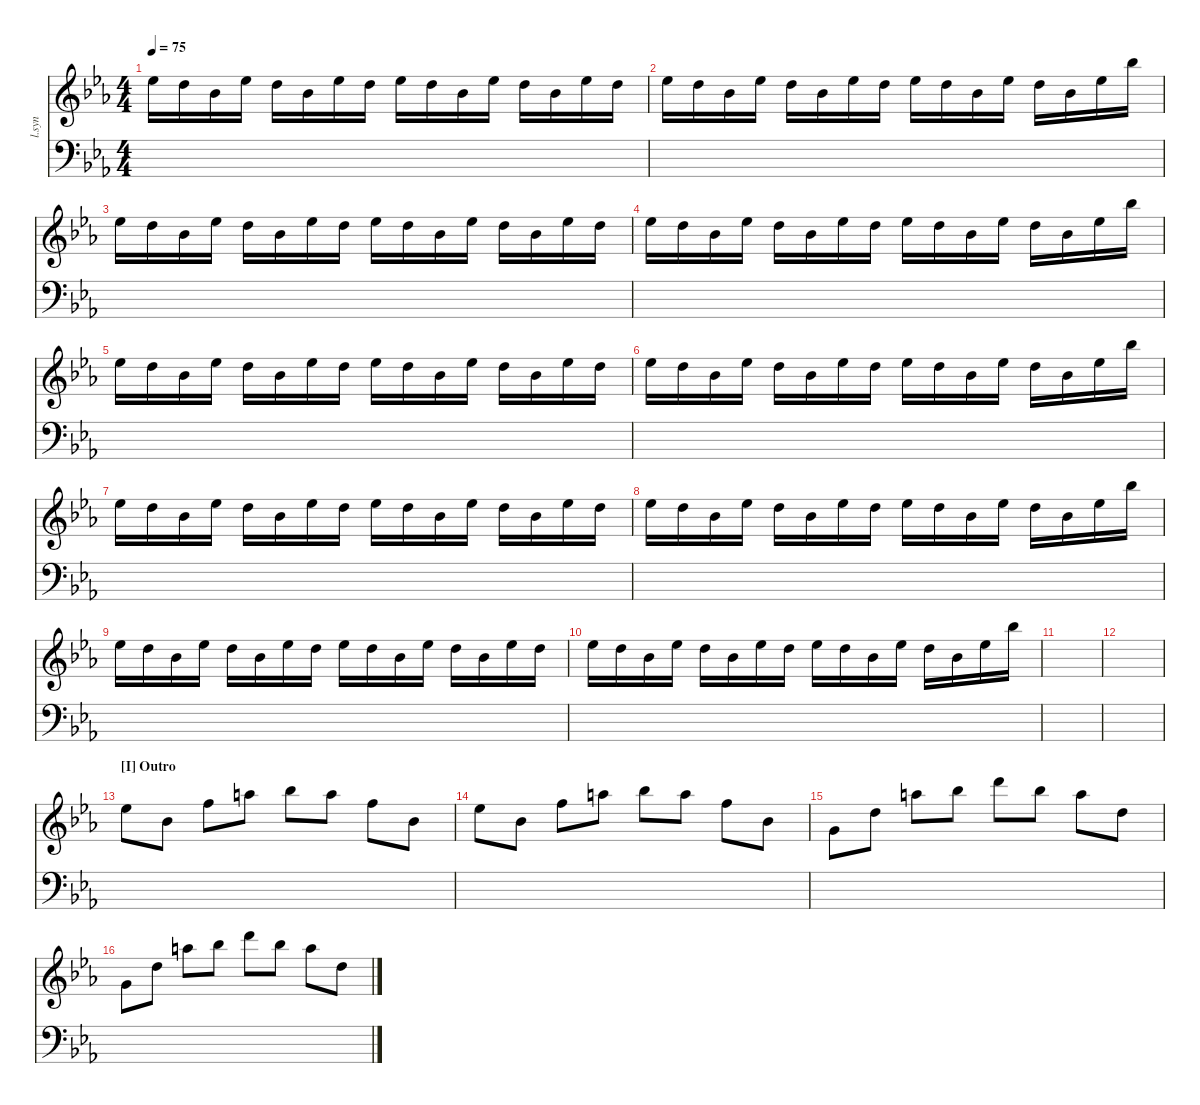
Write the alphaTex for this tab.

\defaultSystemsLayout 4
\hideDynamics
\bracketExtendMode nobrackets
\otherSystemsTrackNameOrientation horizontal
\track ("Lead Synthesizer" "l.syn") {instrument lead7fifths}
\staff {score}
\tuning (E4 B3 G3 D3 A2 E2)
\ts (4 4)
\tempo 75
\clef g2
\ks cminor
11.1{acc b}.16{dy ff beam Down} 10.1{acc forcenatural}.16{beam Down} 6.1{acc b}.16{beam Down} 11.1{acc b}.16{beam Down} 10.1{acc forcenatural}.16{beam Down} 6.1{acc b}.16{beam Down} 11.1{acc b}.16{beam Down} 10.1{acc forcenatural}.16{beam Down} 11.1{acc b}.16{beam Down} 10.1{acc forcenatural}.16{beam Down} 6.1{acc b}.16{beam Down} 11.1{acc b}.16{beam Down} 10.1{acc forcenatural}.16{beam Down} 6.1{acc b}.16{beam Down} 11.1{acc b}.16{beam Down} 10.1{acc forcenatural}.16{beam Down} |
11.1{acc b}.16{beam Down} 10.1{acc forcenatural}.16{beam Down} 6.1{acc b}.16{beam Down} 11.1{acc b}.16{beam Down} 10.1{acc forcenatural}.16{beam Down} 6.1{acc b}.16{beam Down} 11.1{acc b}.16{beam Down} 10.1{acc forcenatural}.16{beam Down} 11.1{acc b}.16{beam Down} 10.1{acc forcenatural}.16{beam Down} 6.1{acc b}.16{beam Down} 11.1{acc b}.16{beam Down} 10.1{acc forcenatural}.16{beam Down} 6.1{acc b}.16{beam Down} 11.1{acc b}.16{beam Down} 18.1{acc b}.16{beam Down} |
11.1{acc b}.16{beam Down} 10.1{acc forcenatural}.16{beam Down} 6.1{acc b}.16{beam Down} 11.1{acc b}.16{beam Down} 10.1{acc forcenatural}.16{beam Down} 6.1{acc b}.16{beam Down} 11.1{acc b}.16{beam Down} 10.1{acc forcenatural}.16{beam Down} 11.1{acc b}.16{beam Down} 10.1{acc forcenatural}.16{beam Down} 6.1{acc b}.16{beam Down} 11.1{acc b}.16{beam Down} 10.1{acc forcenatural}.16{beam Down} 6.1{acc b}.16{beam Down} 11.1{acc b}.16{beam Down} 10.1{acc forcenatural}.16{beam Down} |
11.1{acc b}.16{beam Down} 10.1{acc forcenatural}.16{beam Down} 6.1{acc b}.16{beam Down} 11.1{acc b}.16{beam Down} 10.1{acc forcenatural}.16{beam Down} 6.1{acc b}.16{beam Down} 11.1{acc b}.16{beam Down} 10.1{acc forcenatural}.16{beam Down} 11.1{acc b}.16{beam Down} 10.1{acc forcenatural}.16{beam Down} 6.1{acc b}.16{beam Down} 11.1{acc b}.16{beam Down} 10.1{acc forcenatural}.16{beam Down} 6.1{acc b}.16{beam Down} 11.1{acc b}.16{beam Down} 18.1{acc b}.16{beam Down} |
11.1{acc b}.16{beam Down} 10.1{acc forcenatural}.16{beam Down} 6.1{acc b}.16{beam Down} 11.1{acc b}.16{beam Down} 10.1{acc forcenatural}.16{beam Down} 6.1{acc b}.16{beam Down} 11.1{acc b}.16{beam Down} 10.1{acc forcenatural}.16{beam Down} 11.1{acc b}.16{beam Down} 10.1{acc forcenatural}.16{beam Down} 6.1{acc b}.16{beam Down} 11.1{acc b}.16{beam Down} 10.1{acc forcenatural}.16{beam Down} 6.1{acc b}.16{beam Down} 11.1{acc b}.16{beam Down} 10.1{acc forcenatural}.16{beam Down} |
11.1{acc b}.16{beam Down} 10.1{acc forcenatural}.16{beam Down} 6.1{acc b}.16{beam Down} 11.1{acc b}.16{beam Down} 10.1{acc forcenatural}.16{beam Down} 6.1{acc b}.16{beam Down} 11.1{acc b}.16{beam Down} 10.1{acc forcenatural}.16{beam Down} 11.1{acc b}.16{beam Down} 10.1{acc forcenatural}.16{beam Down} 6.1{acc b}.16{beam Down} 11.1{acc b}.16{beam Down} 10.1{acc forcenatural}.16{beam Down} 6.1{acc b}.16{beam Down} 11.1{acc b}.16{beam Down} 18.1{acc b}.16{beam Down} |
11.1{acc b}.16{beam Down} 10.1{acc forcenatural}.16{beam Down} 6.1{acc b}.16{beam Down} 11.1{acc b}.16{beam Down} 10.1{acc forcenatural}.16{beam Down} 6.1{acc b}.16{beam Down} 11.1{acc b}.16{beam Down} 10.1{acc forcenatural}.16{beam Down} 11.1{acc b}.16{beam Down} 10.1{acc forcenatural}.16{beam Down} 6.1{acc b}.16{beam Down} 11.1{acc b}.16{beam Down} 10.1{acc forcenatural}.16{beam Down} 6.1{acc b}.16{beam Down} 11.1{acc b}.16{beam Down} 10.1{acc forcenatural}.16{beam Down} |
11.1{acc b}.16{beam Down} 10.1{acc forcenatural}.16{beam Down} 6.1{acc b}.16{beam Down} 11.1{acc b}.16{beam Down} 10.1{acc forcenatural}.16{beam Down} 6.1{acc b}.16{beam Down} 11.1{acc b}.16{beam Down} 10.1{acc forcenatural}.16{beam Down} 11.1{acc b}.16{beam Down} 10.1{acc forcenatural}.16{beam Down} 6.1{acc b}.16{beam Down} 11.1{acc b}.16{beam Down} 10.1{acc forcenatural}.16{beam Down} 6.1{acc b}.16{beam Down} 11.1{acc b}.16{beam Down} 18.1{acc b}.16{beam Down} |
11.1{acc b}.16{beam Down} 10.1{acc forcenatural}.16{beam Down} 6.1{acc b}.16{beam Down} 11.1{acc b}.16{beam Down} 10.1{acc forcenatural}.16{beam Down} 6.1{acc b}.16{beam Down} 11.1{acc b}.16{beam Down} 10.1{acc forcenatural}.16{beam Down} 11.1{acc b}.16{beam Down} 10.1{acc forcenatural}.16{beam Down} 6.1{acc b}.16{beam Down} 11.1{acc b}.16{beam Down} 10.1{acc forcenatural}.16{beam Down} 6.1{acc b}.16{beam Down} 11.1{acc b}.16{beam Down} 10.1{acc forcenatural}.16{beam Down} |
11.1{acc b}.16{beam Down} 10.1{acc forcenatural}.16{beam Down} 6.1{acc b}.16{beam Down} 11.1{acc b}.16{beam Down} 10.1{acc forcenatural}.16{beam Down} 6.1{acc b}.16{beam Down} 11.1{acc b}.16{beam Down} 10.1{acc forcenatural}.16{beam Down} 11.1{acc b}.16{beam Down} 10.1{acc forcenatural}.16{beam Down} 6.1{acc b}.16{beam Down} 11.1{acc b}.16{beam Down} 10.1{acc forcenatural}.16{beam Down} 6.1{acc b}.16{beam Down} 11.1{acc b}.16{beam Down} 18.1{acc b}.16{beam Down} |
|
|
\section ("I" "Outro")
25.4{acc b}.8{beam Down} 6.1{acc b}.8{beam Down} 13.1{acc forcenatural}.8{beam Down} 22.2{acc forcenatural}.8{beam Down} 18.1{acc b}.8{beam Down} 17.1{acc forcenatural}.8{beam Down} 13.1{acc forcenatural}.8{beam Down} 6.1{acc b}.8{beam Down} |
25.4{acc b}.8{beam Down} 6.1{acc b}.8{beam Down} 13.1{acc forcenatural}.8{beam Down} 17.1{acc forcenatural}.8{beam Down} 18.1{acc b}.8{beam Down} 17.1{acc forcenatural}.8{beam Down} 13.1{acc forcenatural}.8{beam Down} 6.1{acc b}.8{beam Down} |
3.1{acc forcenatural}.8{beam Down} 10.1{acc forcenatural}.8{beam Down} 17.1{acc forcenatural}.8{beam Down} 18.1{acc b}.8{beam Down} 22.1{acc forcenatural}.8{beam Down} 18.1{acc b}.8{beam Down} 17.1{acc forcenatural}.8{beam Down} 10.1{acc forcenatural}.8{beam Down} |
3.1{acc forcenatural}.8{beam Down} 10.1{acc forcenatural}.8{beam Down} 17.1{acc forcenatural}.8{beam Down} 18.1{acc b}.8{beam Down} 22.1{acc forcenatural}.8{beam Down} 18.1{acc b}.8{beam Down} 17.1{acc forcenatural}.8{beam Down} 10.1{acc forcenatural}.8{beam Down}
\staff {score}
\tuning (G2 D2 A1 E1 B0)
\clef f4
\ottava regular
\simile none
\ks cminor
|
|
|
|
|
|
|
|
|
|
|
|
|
|
|
